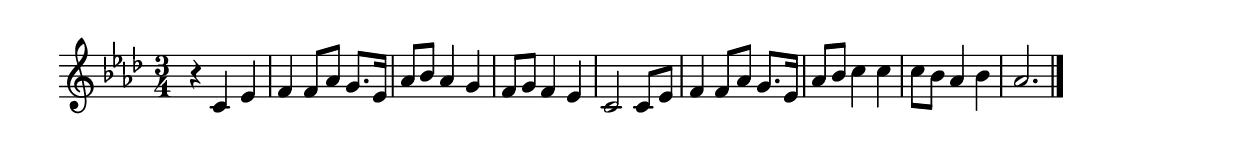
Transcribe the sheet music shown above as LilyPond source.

\version "2.18.2"

% 木星(ホルスト「惑星」よりジュピター)
% \index{もくせい@木星(ホルスト「惑星」よりジュピター)}

\score {

\layout {
line-width = #170
indent = 0\mm
}

\relative c' {
\key as \major
\time 3/4
\numericTimeSignature

r4 c es |
f f8 as g8. es16 |
as8 bes as4 g |
f8 g f4 es  |
c2 c8 es |
f4 f8 as g8. es16 |
as8 bes c4 c |
c8 bes as4 bes  |
as2. |


\bar "|."
}

\midi {}

}